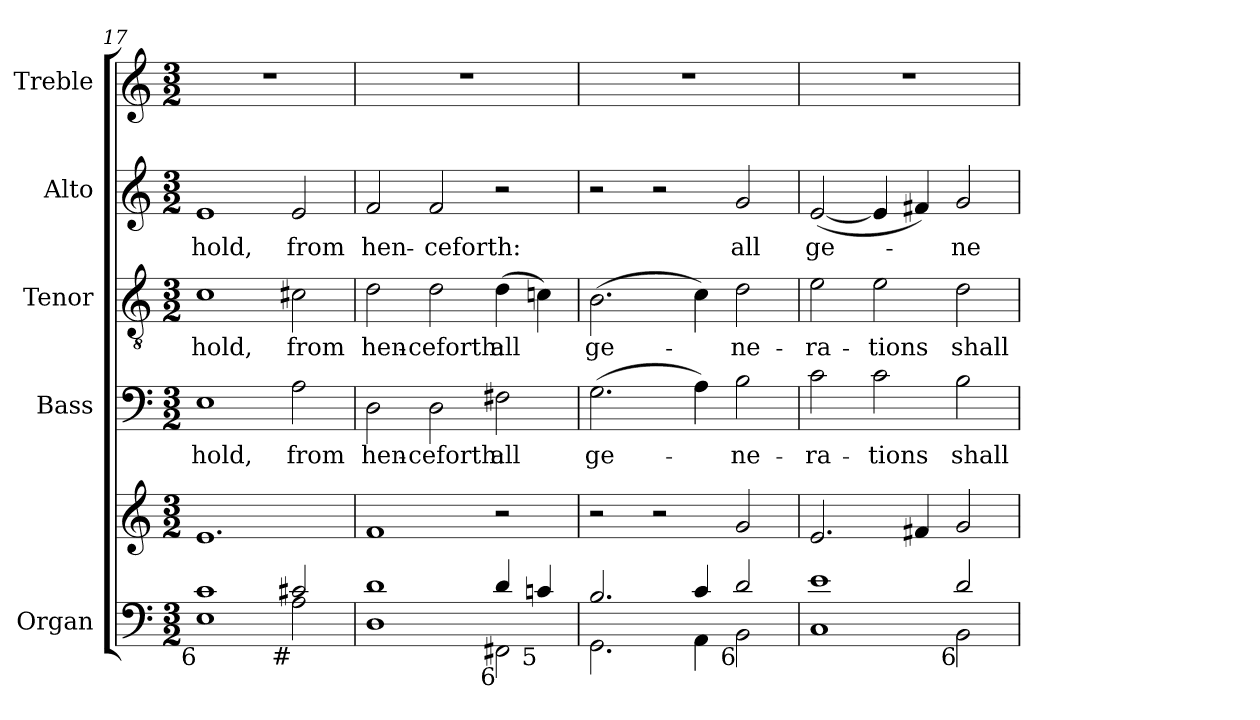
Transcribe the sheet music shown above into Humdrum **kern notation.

**kern	**kern	**kern	**text	**kern	**text	**kern	**text	**kern
*part5	*part5	*part4	*part4	*part3	*part3	*part2	*part2	*part1
*staff6	*staff5	*staff4	*staff4	*staff3	*staff3	*staff2	*staff2	*staff1
*I"Organ	*	*I"Bass	*	*I"Tenor	*	*I"Alto	*	*I"Treble
*I'Org.	*	*I'B.	*	*I'T.	*	*I'A.	*	*I'Tr.
*clefF4	*clefG2	*clefF4	*	*clefGv2	*	*clefG2	*	*clefG2
*	*	*	*	*ITrd7c12	*	*	*	*
*k[]	*k[]	*k[]	*	*k[]	*	*k[]	*	*k[]
*C:	*C:	*C:	*	*C:	*	*C:	*	*C:
*M3/2	*M3/2	*M3/2	*	*M3/2	*	*M3/2	*	*M3/2
=17	=17	=17	=17	=17	=17	=17	=17	=17
*^	*	*	*	*	*	*	*	*
!	!	!	!	!LO:LY:b:color=#000000	!	!	!	!	!
!	!	!	!	!	!	!LO:LY:b:color=#000000	!	!	!
!LO:TX:b:rj:t=6	!	!	!	!	!	!	!	!	!
!	!	!	!	!	!	!	!	!LO:LY:b:color=#000000	!LO:N:vis=1
1ci	1Ei	1.ei	1Ei	-hold,	1Ci	-hold,	1ei	-hold,	1.r
!	!	!	!	!LO:LY:b:color=#000000	!	!	!	!	!
!	!	!	!	!	!	!LO:LY:b:color=#000000	!	!	!
!LO:TX:b:rj:t=#	!	!	!	!	!	!	!	!	!
!	!	!	!	!	!	!	!	!LO:LY:b:color=#000000	!
2c#Xi/	2Ai\	.	2Ai\	from	2C#Xi\	from	2ei/	from	.
=18	=18	=18	=18	=18	=18	=18	=18	=18	=18
!	!	!	!	!LO:LY:b:color=#000000	!	!	!	!	!
!	!	!	!	!	!	!LO:LY:b:color=#000000	!	!	!
!	!	!	!	!	!	!	!	!LO:LY:b:color=#000000	!LO:N:vis=1
1di	1Di	1fi	2Di\	hen-	2Di\	hen-	2fi/	hen-	1.r
!	!	!	!	!LO:LY:b:color=#000000	!	!	!	!	!
!	!	!	!	!	!	!LO:LY:b:color=#000000	!	!	!
!	!	!	!	!	!	!	!	!LO:LY:b:color=#000000	!
.	.	.	2Di\	-ceforth:	2Di\	-ceforth:	2fi/	-ceforth:	.
!	!	!	!	!LO:LY:b:color=#000000	!	!	!	!	!
!LO:TX:b:rj:t=6	!	!	!	!	!	!	!	!	!
!	!	!	!	!	!	!LO:LY:b:color=#000000	!	!	!
4di/	2FF#Xi\	2r	2F#Xi\	all	(4Di\	all	2r	.	.
!LO:TX:b:rj:t=5	!	!	!	!	!	!	!	!	!
4cni/	.	.	.	.	4Cni\)	.	.	.	.
=19	=19	=19	=19	=19	=19	=19	=19	=19	=19
!	!	!	!	!LO:LY:b:color=#000000	!	!	!	!	!
!	!	!	!	!	!	!LO:LY:b:color=#000000	!	!	!LO:N:vis=1
2.Bi/	2.GGi\	2r	(2.Gi\	ge-	(2.BBi\	ge-	2r	.	1.r
.	.	2r	.	.	.	.	2r	.	.
4ci/	4AAi\	.	4Ai\)	.	4Ci\)	.	.	.	.
!	!	!	!	!LO:LY:b:color=#000000	!	!	!	!	!
!	!	!	!	!	!	!LO:LY:b:color=#000000	!	!	!
!LO:TX:b:rj:t=6	!	!	!	!	!	!	!	!	!
!	!	!	!	!	!	!	!	!LO:LY:b:color=#000000	!
2di/	2BBi\	2gi/	2Bi\	-ne-	2Di\	-ne-	2gi/	all	.
!!LO:PB:g=z
=20	=20	=20	=20	=20	=20	=20	=20	=20	=20
!	!	!	!	!LO:LY:b:color=#000000	!	!	!	!	!
!	!	!	!	!	!	!LO:LY:b:color=#000000	!	!	!
!	!	!	!	!	!	!	!	!LO:LY:b:color=#000000	!LO:N:vis=1
1ei	1Ci	2.ei/	2ci\	-ra-	2Ei\	-ra-	([2ei/	ge-	1.r
!	!	!	!	!LO:LY:b:color=#000000	!	!	!	!	!
!	!	!	!	!	!	!LO:LY:b:color=#000000	!	!	!
.	.	.	2ci\	-tions	2Ei\	-tions	4ei/]	.	.
.	.	4f#Xi/	.	.	.	.	4f#Xi/)	.	.
!	!	!	!	!LO:LY:b:color=#000000	!	!	!	!	!
!	!	!	!	!	!	!LO:LY:b:color=#000000	!	!	!
!LO:TX:b:rj:t=6	!	!	!	!	!	!	!	!	!
!	!	!	!	!	!	!	!	!LO:LY:b:color=#000000	!
2di/	2BBi\	2gi/	2Bi\	shall	2Di\	shall	2gi/	-ne-	.
*v	*v	*	*	*	*	*	*	*	*
=	=	=	=	=	=	=	=	=
*-	*-	*-	*-	*-	*-	*-	*-	*-
